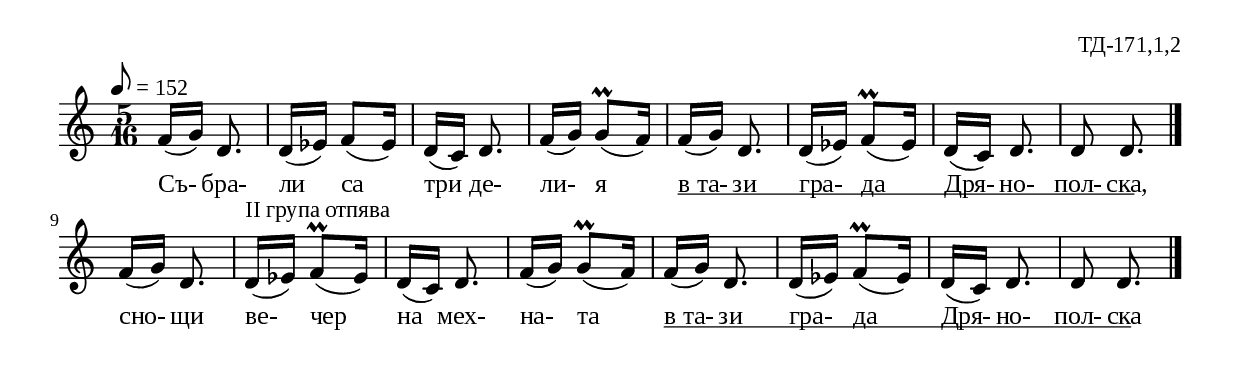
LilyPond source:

%{
td_171_1_02
%}

\include "td-preamble.ly"
%\include "Rhythm_marks.ly"

\score {
\relative c' {
\tempo 8 = 152
%\override Score.RehearsalMark #'self-alignment-X = #LEFT
%\once \override Score.RehearsalMark #'X-offset = #8
%  \rhythmMarkA \rhyMarkAAdot #"66"
\time 5/16
f16[( g]) d8. | d16[( ees]) f8[( ees16]) | d[( c]) d8. | f16[( g]) g8\prall[( f16]) |
f[( g]) d8. | d16[( ees]) f8\prall[( ees16]) | d[( c]) d8. | d8 d8.\noBeam
 \bar "|." \break
 f16[( g]) d8. | d16^"II група отпява"[( ees]) f8\prall[( ees16]) | d[( c]) d8. | f16[( g]) g8\prall[( f16]) |
f[( g]) d8. | d16[( ees]) f8\prall[( ees16]) | d[( c]) d8. | d8 d8.\noBeam
 \bar "|."
}
\addlyrics { Съ- бра- ли са три де- ли- я 
"в та-" \startTextSpan зи гра- да Дря- но- пол- ска, \stopTextSpan
сно- щи ве- чер на мех- на- та 
"в та-" \startTextSpan зи гра- да Дря- но- пол- ска  \stopTextSpan }
%
\layout {
%   \context { 
%	    \Staff \remove "Time_signature_engraver" } 
  indent = #0
  line-width = 190\mm
  ragged-right=##f
\context {
      \Lyrics
      \consists "Text_spanner_engraver"
      \override TextSpanner #'direction = #DOWN
      \override TextSpanner #'style = #'line    
      \override TextSpanner #'outside-staff-priority = ##f
      \override TextSpanner #'padding = #0.2 % sets the distance of the line from the lyrics
      \override TextSpanner #'bound-details =
      #`((left . ((Y . 0)
                  (padding . 0)
                  (attach-dir . ,LEFT)))
         (left-broken . ((end-on-note . #t)))
         (right . ((Y . 0)
                   (padding . 0)
                   (attach-dir . ,RIGHT))))
    }
}
%
\midi { 
	\context {
		\Score tempoWholesPerMinute = #(ly:make-moment 152 8)
		}
	}
}
%
\header{
  opus = "ТД-171,1,2"
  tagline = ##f
}


